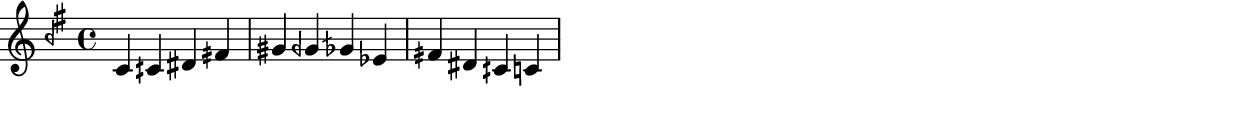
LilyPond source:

%% Generated by lilypond-book
%% Options: [exampleindent=10.16\mm,indent=0\mm,line-width=160\mm,quote]
\include "lilypond-book-preamble.ly"


% ****************************************************************
% Start cut-&-pastable-section
% ****************************************************************

#(ly:set-option 'eps-box-padding 3.000000)



\paper {
  indent = 0\mm
  line-width = 160\mm
  % offset the left padding, also add 1mm as lilypond creates cropped
  % images with a little space on the right
  line-width = #(- line-width (* mm  3.000000) (* mm 1))
  line-width = 160\mm - 2.0 * 10.16\mm
  % offset the left padding, also add 1mm as lilypond creates cropped
  % images with a little space on the right
  line-width = #(- line-width (* mm  3.000000) (* mm 1))
}

\layout {
  
}




% ****************************************************************
% ly snippet:
% ****************************************************************
\sourcefilename "snippets/makam-example.ly"
\sourcefileline 0
%% DO NOT EDIT this file manually; it was automatically
%% generated from the LilyPond Snippet Repository
%% (http://lsr.di.unimi.it).
%%
%% Make any changes in the LSR itself, or in
%% `Documentation/snippets/new/`, then run
%% `scripts/auxiliar/makelsr.pl`.
%%
%% This file is in the public domain.

\version "2.23.13"

\header {
%% Translation of GIT committish: 0cc270b871321ae5aa8622cea8d8262aafd16641
  texidocja = "
マカームはトルコ発祥の旋法で、1/9 音の微分音を使用します。ピッチの名前や@c
調号についての詳細は、初期化ファイル @samp{ly/makam.ly} を参照してください。
"
  doctitleja = "マカームの例"

%% Translation of GIT committish: 2f3474d9af596d677ed5b7ce720ae4d0954a6b51
  texidocit = "
Makam è un tipo di melodia proveniente dalla Turchia che usa alterazioni
microtonali di 1/9. Consultare il file di inizializzazione @samp{ly/makam.ly}
per vedere come sono definiti i nomi delle altezze e le alterazioni.
"
  doctitleit = "Esempio di makam"

%% Translation of GIT committish: a3fd5364fc4f247579da0ed2bfea887ab37285c6
  texidocfr = "
Le « makam » est une forme de mélodie turque qui utilise des altérations
d'un neuvième de ton.

Consultez le fichier d'initialisation @file{ly/makam.ly} pour plus de
détails sur les hauteurs et altérations utilisées (voir le chapitre
5.7.4 - Autres sources d'information du manuel d'initiation pour le
localiser).
"

  doctitlefr = "Exemple de musique « Makam »"

%% Translation of GIT committish: 00f0ca84dbb015617f8ce36dd13db59bbfef8f11
  texidoces = "
El «Makam» es un tipo de melodía de Turquía que
utiliza alteraciones microtonales de 1/9 de tono.  Consulte el
archivo de inicio @file{makam.ly} (véase el 'Manual de
aprendizaje @version{}, 4.6.3 Otras fuentes de información' para
averiguar la situación de este archivo) para ver detalles de los
nombres de las notas y las alteraciones.

"
  doctitlees = "Ejemplo de «Makam»"

%% Translation of GIT committish: 0a868be38a775ecb1ef935b079000cebbc64de40
  texidocde = "
Makam ist eine türkische Melodie, in der 1/9-Tonabstände
eingesetzt werden.  Sehen Sie sich die Initialisierungsdatei
@file{makam.ly} für weiter Information zu Tonhöhenbezeichnungen
und Alterationen an (siehe
Handbuch zum Lernen @version{}, 4.6.3 Weitere Information zu
Hinweisen, wo diese Datei gespeichert ist)."

  doctitlede = "Makam-Beispiel"

%% Translation of GIT committish: 8ffecf6be17c6ec2ff87cf31873121a8cce29b09
  texidocca = "
El «Makam» és un tipus de melodia de Turquia que utilitza
alteracions microtonals de 1/9 de to.  Consulteu el fitxer d'inici
@file{makam.ly} (vegeu el «Manual d'aprenentatge @version{},
4.6.3 Altres forms d'informació» per esbrinar la situació
d'aquest fitxer) per veure detalls dels noms de les notes i les
alteracions.

"
  doctitleca = "Exemple de «Makam»"

  lsrtags = "pitches, version-specific, world-music"

  texidoc = "
Makam is a type of melody from Turkey using 1/9th-tone microtonal
alterations.

Consult the initialization file @samp{ly/makam.ly} for details of
pitch names and alterations.
"

  doctitle = "Makam example"
} % begin verbatim


% Initialize makam settings
\include "makam.ly"

\relative c' {
  \set Staff.keyAlterations = #`((6 . ,(- KOMA)) (3 . ,BAKIYE))
  c4 cc db fk
  gbm4 gfc gfb efk
  fk4 db cc c
}



% ****************************************************************
% end ly snippet
% ****************************************************************
